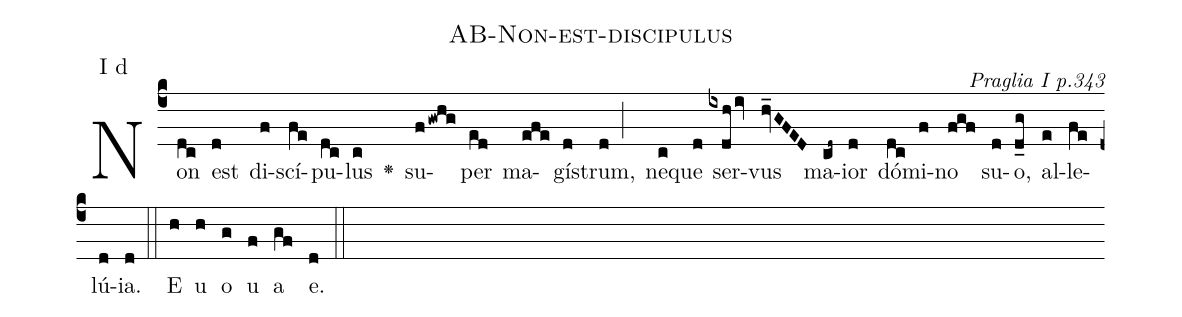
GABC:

name: AB-Non-est-discipulus;
commentary: Praglia I p.343;
annotation: I d ;
%%
(c4)Non(dc) est(d) di(f)scí(fe)pu(dc)lus(c) <v>\greheightstar</v>() su(fgwhg)per(ed) ma(efe)gí(d)strum,(d;) ne(c)que(d) ser(ixdh/iv)vus(hv_GFED) ma(cd~)ior(d) dó(dc)mi(f)no(fgf) su(d)o,(d_g) al(e)le(fe)lú(d)ia.(d) (::)
E(h) u(h) o(g) u(f) a(gf) e.(d) (::)
